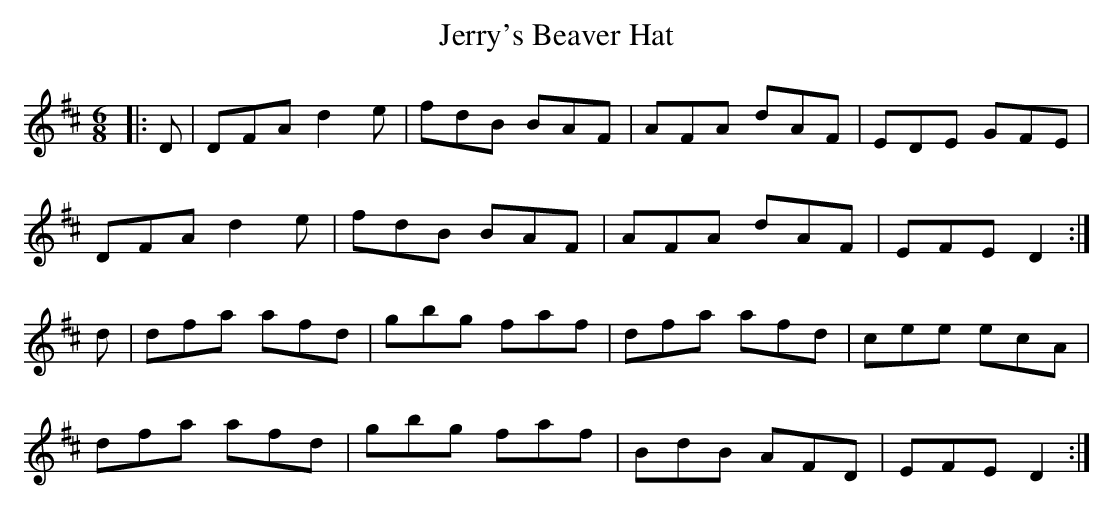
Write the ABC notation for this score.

X:1
T: Jerry's Beaver Hat
M: 6/8
L: 1/8
K: Dmaj
|:D|DFA d2 e|fdB BAF|AFA dAF|EDE GFE|
DFA d2 e|fdB BAF|AFA dAF|EFE D2:|
d|dfa afd|gbg faf|dfa afd|cee ecA|
dfa afd|gbg faf|BdB AFD|EFE D2:|
